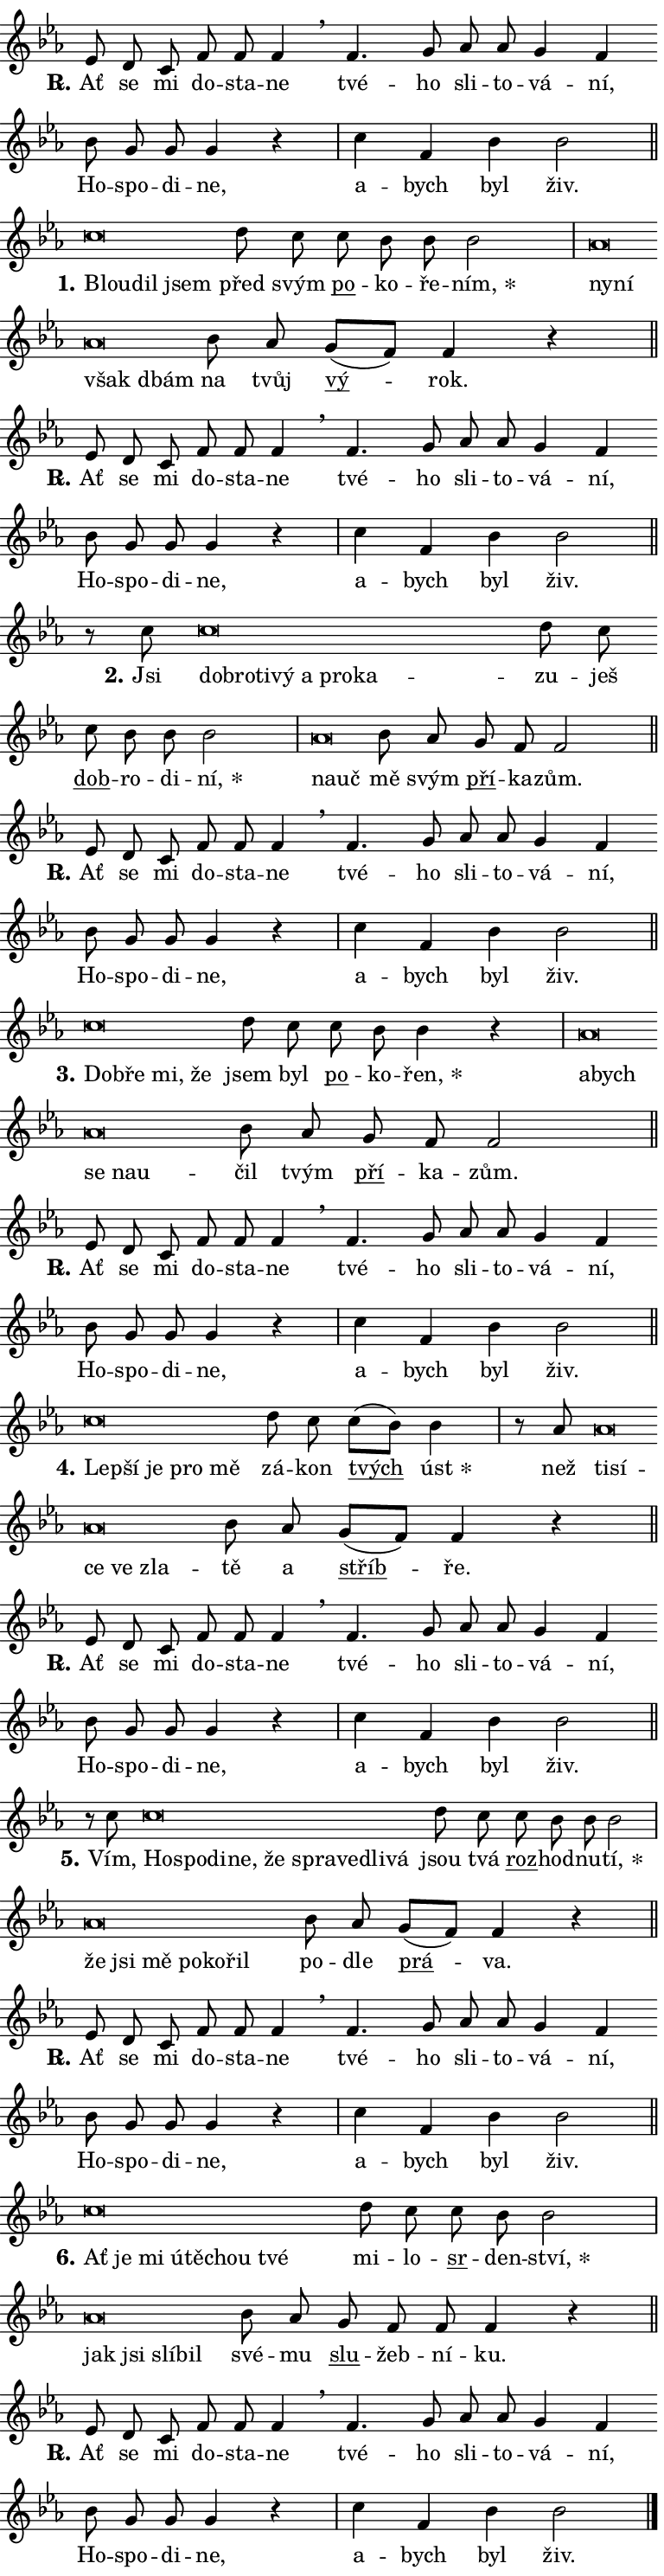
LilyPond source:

\version "2.24.0"
\header { tagline = "" }
\paper {
  indent = 0\cm
  top-margin = 0\cm
  right-margin = 0.13\cm % to fit lyric hyphens
  bottom-margin = 0\cm
  left-margin = 0\cm
  paper-width = 13\cm
  page-breaking = #ly:one-page-breaking
  system-system-spacing.basic-distance = #11
  score-system-spacing.basic-distance = #11
  ragged-last = ##f
}


%% Author: Thomas Morley
%% https://lists.gnu.org/archive/html/lilypond-user/2020-05/msg00002.html
#(define (line-position grob)
"Returns position of @var[grob} in current system:
   @code{'start}, if at first time-step
   @code{'end}, if at last time-step
   @code{'middle} otherwise
"
  (let* ((col (ly:item-get-column grob))
         (ln (ly:grob-object col 'left-neighbor))
         (rn (ly:grob-object col 'right-neighbor))
         (col-to-check-left (if (ly:grob? ln) ln col))
         (col-to-check-right (if (ly:grob? rn) rn col))
         (break-dir-left
           (and
             (ly:grob-property col-to-check-left 'non-musical #f)
             (ly:item-break-dir col-to-check-left)))
         (break-dir-right
           (and
             (ly:grob-property col-to-check-right 'non-musical #f)
             (ly:item-break-dir col-to-check-right))))
        (cond ((eqv? 1 break-dir-left) 'start)
              ((eqv? -1 break-dir-right) 'end)
              (else 'middle))))

#(define (tranparent-at-line-position vctor)
  (lambda (grob)
  "Relying on @code{line-position} select the relevant enry from @var{vctor}.
Used to determine transparency,"
    (case (line-position grob)
      ((end) (not (vector-ref vctor 0)))
      ((middle) (not (vector-ref vctor 1)))
      ((start) (not (vector-ref vctor 2))))))

noteHeadBreakVisibility =
#(define-music-function (break-visibility)(vector?)
"Makes @code{NoteHead}s transparent relying on @var{break-visibility}"
#{
  \override NoteHead.transparent =
    #(tranparent-at-line-position break-visibility)
#})

#(define delete-ledgers-for-transparent-note-heads
  (lambda (grob)
    "Reads whether a @code{NoteHead} is transparent.
If so this @code{NoteHead} is removed from @code{'note-heads} from
@var{grob}, which is supposed to be @code{LedgerLineSpanner}.
As a result ledgers are not printed for this @code{NoteHead}"
    (let* ((nhds-array (ly:grob-object grob 'note-heads))
           (nhds-list
             (if (ly:grob-array? nhds-array)
                 (ly:grob-array->list nhds-array)
                 '()))
           ;; Relies on the transparent-property being done before
           ;; Staff.LedgerLineSpanner.after-line-breaking is executed.
           ;; This is fragile ...
           (to-keep
             (remove
               (lambda (nhd)
                 (ly:grob-property nhd 'transparent #f))
               nhds-list)))
      ;; TODO find a better method to iterate over grob-arrays, similiar
      ;; to filter/remove etc for lists
      ;; For now rebuilt from scratch
      (set! (ly:grob-object grob 'note-heads)  '())
      (for-each
        (lambda (nhd)
          (ly:pointer-group-interface::add-grob grob 'note-heads nhd))
        to-keep))))

squashNotes = {
  \override NoteHead.X-extent = #'(-0.2 . 0.2)
  \override NoteHead.Y-extent = #'(-0.75 . 0)
  \override NoteHead.stencil =
    #(lambda (grob)
       (let ((pos (ly:grob-property grob 'staff-position)))
         (begin
           (if (< pos -7) (display "ERROR: Lower brevis then expected\n") (display ""))
           (if (<= pos -6) ly:text-interface::print ly:note-head::print))))
}
unSquashNotes = {
  \revert NoteHead.X-extent
  \revert NoteHead.Y-extent
  \revert NoteHead.stencil
}

hideNotes = \noteHeadBreakVisibility #begin-of-line-visible
unHideNotes = \noteHeadBreakVisibility #all-visible

% work-around for resetting accidentals
% https://lilypond.org/doc/v2.23/Documentation/notation/displaying-rhythms#unmetered-music
cadenzaMeasure = {
  \cadenzaOff
  \partial 1024 s1024
  \cadenzaOn
}

#(define-markup-command (accent layout props text) (markup?)
  "Underline accented syllable"
  (interpret-markup layout props
    #{\markup \override #'(offset . 4.3) \underline { #text }#}))

responsum = \markup \concat {
  "R" \hspace #-1.05 \path #0.1 #'((moveto 0 0.07) (lineto 0.9 0.8)) \hspace #0.05 "."
}

spaceSize = #0.6828661417322834 % exact space size for TeX Gyre Schola

\layout {
  \context {
    \Staff
    \remove "Time_signature_engraver"
    \override LedgerLineSpanner.after-line-breaking = #delete-ledgers-for-transparent-note-heads
  }
  \context {
    \Lyrics {
      \override LyricSpace.minimum-distance = \spaceSize
      \override LyricText.font-name = #"TeX Gyre Schola"
      \override LyricText.font-size = 1
      \override StanzaNumber.font-name = #"TeX Gyre Schola Bold"
      \override StanzaNumber.font-size = 1
    }
  }
  \context {
    \Score 
    \override NoteHead.text =
      #(lambda (grob) 
        (let ((pos (ly:grob-property grob 'staff-position)))
          #{\markup {
            \combine
              \halign #-0.55 \raise #(if (= pos -6) 0 0.5) \override #'(thickness . 2) \draw-line #'(3.2 . 0)
              \musicglyph "noteheads.sM1"
          }#}))
  }
}

% magnetic-lyrics.ily
%
%   written by
%     Jean Abou Samra <jean@abou-samra.fr>
%     Werner Lemberg <wl@gnu.org>
%
%   adapted by
%     Jiri Hon <jiri.hon@gmail.com>
%
% Version 2022-Apr-15

% https://www.mail-archive.com/lilypond-user@gnu.org/msg149350.html

#(define (Left_hyphen_pointer_engraver context)
   "Collect syllable-hyphen-syllable occurrences in lyrics and store
them in properties.  This engraver only looks to the left.  For
example, if the lyrics input is @code{foo -- bar}, it does the
following.

@itemize @bullet
@item
Set the @code{text} property of the @code{LyricHyphen} grob between
@q{foo} and @q{bar} to @code{foo}.

@item
Set the @code{left-hyphen} property of the @code{LyricText} grob with
text @q{foo} to the @code{LyricHyphen} grob between @q{foo} and
@q{bar}.
@end itemize

Use this auxiliary engraver in combination with the
@code{lyric-@/text::@/apply-@/magnetic-@/offset!} hook."
   (let ((hyphen #f)
         (text #f))
     (make-engraver
      (acknowledgers
       ((lyric-syllable-interface engraver grob source-engraver)
        (set! text grob)))
      (end-acknowledgers
       ((lyric-hyphen-interface engraver grob source-engraver)
        ;(when (not (grob::has-interface grob 'lyric-space-interface))
          (set! hyphen grob)));)
      ((stop-translation-timestep engraver)
       (when (and text hyphen)
         (ly:grob-set-object! text 'left-hyphen hyphen))
       (set! text #f)
       (set! hyphen #f)))))

#(define (lyric-text::apply-magnetic-offset! grob)
   "If the space between two syllables is less than the value in
property @code{LyricText@/.details@/.squash-threshold}, move the right
syllable to the left so that it gets concatenated with the left
syllable.

Use this function as a hook for
@code{LyricText@/.after-@/line-@/breaking} if the
@code{Left_@/hyphen_@/pointer_@/engraver} is active."
   (let ((hyphen (ly:grob-object grob 'left-hyphen #f)))
     (when hyphen
       (let ((left-text (ly:spanner-bound hyphen LEFT)))
         (when (grob::has-interface left-text 'lyric-syllable-interface)
           (let* ((common (ly:grob-common-refpoint grob left-text X))
                  (this-x-ext (ly:grob-extent grob common X))
                  (left-x-ext
                   (begin
                     ;; Trigger magnetism for left-text.
                     (ly:grob-property left-text 'after-line-breaking)
                     (ly:grob-extent left-text common X)))
                  ;; `delta` is the gap width between two syllables.
                  (delta (- (interval-start this-x-ext)
                            (interval-end left-x-ext)))
                  (details (ly:grob-property grob 'details))
                  (threshold (assoc-get 'squash-threshold details 0.2)))
             (when (< delta threshold)
               (let* (;; We have to manipulate the input text so that
                      ;; ligatures crossing syllable boundaries are not
                      ;; disabled.  For languages based on the Latin
                      ;; script this is essentially a beautification.
                      ;; However, for non-Western scripts it can be a
                      ;; necessity.
                      (lt (ly:grob-property left-text 'text))
                      (rt (ly:grob-property grob 'text))
                      (is-space (grob::has-interface hyphen 'lyric-space-interface))
                      (space (if is-space " " ""))
                      (extra-delta (if is-space spaceSize 0))
                      ;; Append new syllable.
                      (ltrt-space (if (and (string? lt) (string? rt))
                                (string-append lt space rt)
                                (make-concat-markup (list lt space rt))))
                      ;; Right-align `ltrt` to the right side.
                      (ltrt-space-markup (grob-interpret-markup
                               grob
                               (make-translate-markup
                                (cons (interval-length this-x-ext) 0)
                                (make-right-align-markup ltrt-space)))))
                 (begin
                   ;; Don't print `left-text`.
                   (ly:grob-set-property! left-text 'stencil #f)
                   ;; Set text and stencil (which holds all collected
                   ;; syllables so far) and shift it to the left.
                   (ly:grob-set-property! grob 'text ltrt-space)
                   (ly:grob-set-property! grob 'stencil ltrt-space-markup)
                   (ly:grob-translate-axis! grob (- (- delta extra-delta)) X))))))))))


#(define (lyric-hyphen::displace-bounds-first grob)
   ;; Make very sure this callback isn't triggered too early.
   (let ((left (ly:spanner-bound grob LEFT))
         (right (ly:spanner-bound grob RIGHT)))
     (ly:grob-property left 'after-line-breaking)
     (ly:grob-property right 'after-line-breaking)
     (ly:lyric-hyphen::print grob)))

squashThreshold = #0.4

\layout {
  \context {
    \Lyrics
    \consists #Left_hyphen_pointer_engraver
    \override LyricText.after-line-breaking =
      #lyric-text::apply-magnetic-offset!
    \override LyricHyphen.stencil = #lyric-hyphen::displace-bounds-first
    \override LyricText.details.squash-threshold = \squashThreshold
    \override LyricHyphen.minimum-distance = 0
    \override LyricHyphen.minimum-length = \squashThreshold
  }
}

squashText = \override LyricText.details.squash-threshold = 9999
unSquashText = \override LyricText.details.squash-threshold = \squashThreshold

leftText = \override LyricText.self-alignment-X = #LEFT
unLeftText = \revert LyricText.self-alignment-X

starOffset = #(lambda (grob) 
                (let ((x_offset (ly:self-alignment-interface::aligned-on-x-parent grob)))
                  (if (= x_offset 0) 0 (+ x_offset 1.2))))

star = #(define-music-function (syllable)(string?)
"Append star separator at the end of a syllable"
#{
  \once \override LyricText.X-offset = #starOffset
  \lyricmode { \markup {
    #syllable
    \override #'((font-name . "TeX Gyre Schola Bold")) \hspace #0.2 \lower #0.65 \larger "*"
  } }
#})

starAccent = #(define-music-function (syllable)(string?)
"Append star separator at the end of a syllable and make accent"
#{
  \once \override LyricText.X-offset = #starOffset
  \lyricmode { \markup {
    \accent #syllable
    \override #'((font-name . "TeX Gyre Schola Bold")) \hspace #0.2 \lower #0.65 \larger "*"
  } }
#})

breath = #(define-music-function (syllable)(string?)
"Append breathing indicator at the end of a syllable"
#{
  \lyricmode { \markup { #syllable "+" } }
#})

optionalBreath = #(define-music-function (syllable)(string?)
"Append optional breathing indicator at the end of a syllable"
#{
  \lyricmode { \markup { #syllable "(+)" } }
#})


\score {
    <<
        \new Voice = "melody" { \cadenzaOn \key es \major \relative { es'8 d c f f f4 \breathe \bar "" f4. g8 \bar "" as as \bar "" g4 f \bar "" bes8 g g g4 r \cadenzaMeasure \bar "|" c f, bes bes2 \cadenzaMeasure \bar "||" \break } }
        \new Lyrics \lyricsto "melody" { \lyricmode { \set stanza = \responsum
Ať se mi do -- sta -- ne tvé -- ho sli -- to -- vá -- ní, Ho -- spo -- di -- ne, a -- bych byl živ. } }
    >>
    \layout {}
}

\score {
    <<
        \new Voice = "melody" { \cadenzaOn \key es \major \relative { \squashNotes c''\breve*1/16 \hideNotes \breve*1/16 \breve*1/16 \bar "" \unHideNotes \unSquashNotes d8 c \bar "" c bes bes bes2 \cadenzaMeasure \bar "|" \squashNotes as\breve*1/16 \hideNotes \breve*1/16 \bar "" \breve*1/16 \breve*1/16 \bar "" \unHideNotes \unSquashNotes bes8 as \bar "" g[( f)] f4 r \cadenzaMeasure \bar "||" \break } }
        \new Lyrics \lyricsto "melody" { \lyricmode { \set stanza = "1."
\leftText Blou -- \squashText dil jsem \unLeftText \unSquashText před svým \markup \accent po -- ko -- ře -- \star ním, \leftText ny -- \squashText ní však dbám \unLeftText \unSquashText na tvůj \markup \accent vý -- rok. } }
    >>
    \layout {}
}

\score {
    <<
        \new Voice = "melody" { \cadenzaOn \key es \major \relative { es'8 d c f f f4 \breathe \bar "" f4. g8 \bar "" as as \bar "" g4 f \bar "" bes8 g g g4 r \cadenzaMeasure \bar "|" c f, bes bes2 \cadenzaMeasure \bar "||" \break } }
        \new Lyrics \lyricsto "melody" { \lyricmode { \set stanza = \responsum
Ať se mi do -- sta -- ne tvé -- ho sli -- to -- vá -- ní, Ho -- spo -- di -- ne, a -- bych byl živ. } }
    >>
    \layout {}
}

\score {
    <<
        \new Voice = "melody" { \cadenzaOn \key es \major \relative { r8 c''8 \squashNotes c\breve*1/16 \hideNotes \breve*1/16 \bar "" \breve*1/16 \bar "" \breve*1/16 \bar "" \breve*1/16 \bar "" \breve*1/16 \breve*1/16 \bar "" \unHideNotes \unSquashNotes d8 c \bar "" c bes bes bes2 \cadenzaMeasure \bar "|" \squashNotes as\breve*1/16 \hideNotes \breve*1/16 \bar "" \unHideNotes \unSquashNotes bes8 as \bar "" g f f2 \cadenzaMeasure \bar "||" \break } }
        \new Lyrics \lyricsto "melody" { \lyricmode { \set stanza = "2."
Jsi \leftText dob -- \squashText ro -- ti -- vý a pro -- ka -- \unLeftText \unSquashText zu -- ješ \markup \accent dob -- ro -- di -- \star ní, \leftText na -- \squashText uč \unLeftText \unSquashText mě svým \markup \accent pří -- ka -- zům. } }
    >>
    \layout {}
}

\score {
    <<
        \new Voice = "melody" { \cadenzaOn \key es \major \relative { es'8 d c f f f4 \breathe \bar "" f4. g8 \bar "" as as \bar "" g4 f \bar "" bes8 g g g4 r \cadenzaMeasure \bar "|" c f, bes bes2 \cadenzaMeasure \bar "||" \break } }
        \new Lyrics \lyricsto "melody" { \lyricmode { \set stanza = \responsum
Ať se mi do -- sta -- ne tvé -- ho sli -- to -- vá -- ní, Ho -- spo -- di -- ne, a -- bych byl živ. } }
    >>
    \layout {}
}

\score {
    <<
        \new Voice = "melody" { \cadenzaOn \key es \major \relative { \squashNotes c''\breve*1/16 \hideNotes \breve*1/16 \bar "" \breve*1/16 \breve*1/16 \bar "" \unHideNotes \unSquashNotes d8 c \bar "" c bes bes4 r \cadenzaMeasure \bar "|" \squashNotes as\breve*1/16 \hideNotes \breve*1/16 \bar "" \breve*1/16 \bar "" \breve*1/16 \breve*1/16 \bar "" \unHideNotes \unSquashNotes bes8 as \bar "" g f f2 \cadenzaMeasure \bar "||" \break } }
        \new Lyrics \lyricsto "melody" { \lyricmode { \set stanza = "3."
\leftText Dob -- \squashText ře mi, že \unLeftText \unSquashText jsem byl \markup \accent po -- ko -- \star řen, \leftText a -- \squashText bych se na -- u -- \unLeftText \unSquashText čil tvým \markup \accent pří -- ka -- zům. } }
    >>
    \layout {}
}

\score {
    <<
        \new Voice = "melody" { \cadenzaOn \key es \major \relative { es'8 d c f f f4 \breathe \bar "" f4. g8 \bar "" as as \bar "" g4 f \bar "" bes8 g g g4 r \cadenzaMeasure \bar "|" c f, bes bes2 \cadenzaMeasure \bar "||" \break } }
        \new Lyrics \lyricsto "melody" { \lyricmode { \set stanza = \responsum
Ať se mi do -- sta -- ne tvé -- ho sli -- to -- vá -- ní, Ho -- spo -- di -- ne, a -- bych byl živ. } }
    >>
    \layout {}
}

\score {
    <<
        \new Voice = "melody" { \cadenzaOn \key es \major \relative { \squashNotes c''\breve*1/16 \hideNotes \breve*1/16 \bar "" \breve*1/16 \bar "" \breve*1/16 \breve*1/16 \bar "" \unHideNotes \unSquashNotes d8 c \bar "" c[( bes)] bes4 \cadenzaMeasure \bar "|" r8 as8 \squashNotes as\breve*1/16 \hideNotes \breve*1/16 \bar "" \breve*1/16 \bar "" \breve*1/16 \breve*1/16 \bar "" \unHideNotes \unSquashNotes bes8 as \bar "" g[( f)] f4 r \cadenzaMeasure \bar "||" \break } }
        \new Lyrics \lyricsto "melody" { \lyricmode { \set stanza = "4."
\leftText Lep -- \squashText ší je pro mě \unLeftText \unSquashText zá -- kon \markup \accent tvých \star úst než \leftText ti -- \squashText sí -- ce ve zla -- \unLeftText \unSquashText tě a \markup \accent stříb -- ře. } }
    >>
    \layout {}
}

\score {
    <<
        \new Voice = "melody" { \cadenzaOn \key es \major \relative { es'8 d c f f f4 \breathe \bar "" f4. g8 \bar "" as as \bar "" g4 f \bar "" bes8 g g g4 r \cadenzaMeasure \bar "|" c f, bes bes2 \cadenzaMeasure \bar "||" \break } }
        \new Lyrics \lyricsto "melody" { \lyricmode { \set stanza = \responsum
Ať se mi do -- sta -- ne tvé -- ho sli -- to -- vá -- ní, Ho -- spo -- di -- ne, a -- bych byl živ. } }
    >>
    \layout {}
}

\score {
    <<
        \new Voice = "melody" { \cadenzaOn \key es \major \relative { r8 c''8 \squashNotes c\breve*1/16 \hideNotes \breve*1/16 \bar "" \breve*1/16 \bar "" \breve*1/16 \bar "" \breve*1/16 \bar "" \breve*1/16 \bar "" \breve*1/16 \bar "" \breve*1/16 \breve*1/16 \bar "" \unHideNotes \unSquashNotes d8 c \bar "" c bes bes bes2 \cadenzaMeasure \bar "|" \squashNotes as\breve*1/16 \hideNotes \breve*1/16 \bar "" \breve*1/16 \bar "" \breve*1/16 \bar "" \breve*1/16 \breve*1/16 \bar "" \unHideNotes \unSquashNotes bes8 as \bar "" g[( f)] f4 r \cadenzaMeasure \bar "||" \break } }
        \new Lyrics \lyricsto "melody" { \lyricmode { \set stanza = "5."
Vím, \leftText Ho -- \squashText spo -- di -- ne, že spra -- ve -- dli -- vá \unLeftText \unSquashText jsou tvá \markup \accent roz -- hod -- nu -- \star tí, \leftText že \squashText jsi mě po -- ko -- řil \unLeftText \unSquashText po -- dle \markup \accent prá -- va. } }
    >>
    \layout {}
}

\score {
    <<
        \new Voice = "melody" { \cadenzaOn \key es \major \relative { es'8 d c f f f4 \breathe \bar "" f4. g8 \bar "" as as \bar "" g4 f \bar "" bes8 g g g4 r \cadenzaMeasure \bar "|" c f, bes bes2 \cadenzaMeasure \bar "||" \break } }
        \new Lyrics \lyricsto "melody" { \lyricmode { \set stanza = \responsum
Ať se mi do -- sta -- ne tvé -- ho sli -- to -- vá -- ní, Ho -- spo -- di -- ne, a -- bych byl živ. } }
    >>
    \layout {}
}

\score {
    <<
        \new Voice = "melody" { \cadenzaOn \key es \major \relative { \squashNotes c''\breve*1/16 \hideNotes \breve*1/16 \bar "" \breve*1/16 \bar "" \breve*1/16 \bar "" \breve*1/16 \bar "" \breve*1/16 \breve*1/16 \bar "" \unHideNotes \unSquashNotes d8 c \bar "" c bes bes2 \cadenzaMeasure \bar "|" \squashNotes as\breve*1/16 \hideNotes \breve*1/16 \bar "" \breve*1/16 \breve*1/16 \bar "" \unHideNotes \unSquashNotes bes8 as \bar "" g f f f4 r \cadenzaMeasure \bar "||" \break } }
        \new Lyrics \lyricsto "melody" { \lyricmode { \set stanza = "6."
\leftText Ať \squashText je mi ú -- tě -- chou tvé \unLeftText \unSquashText mi -- lo -- \markup \accent sr -- den -- \star ství, \leftText jak \squashText jsi slí -- bil \unLeftText \unSquashText své -- mu \markup \accent slu -- žeb -- ní -- ku. } }
    >>
    \layout {}
}

\score {
    <<
        \new Voice = "melody" { \cadenzaOn \key es \major \relative { es'8 d c f f f4 \breathe \bar "" f4. g8 \bar "" as as \bar "" g4 f \bar "" bes8 g g g4 r \cadenzaMeasure \bar "|" c f, bes bes2 \cadenzaMeasure \bar "||" \break } \bar "|." }
        \new Lyrics \lyricsto "melody" { \lyricmode { \set stanza = \responsum
Ať se mi do -- sta -- ne tvé -- ho sli -- to -- vá -- ní, Ho -- spo -- di -- ne, a -- bych byl živ. } }
    >>
    \layout {}
}
